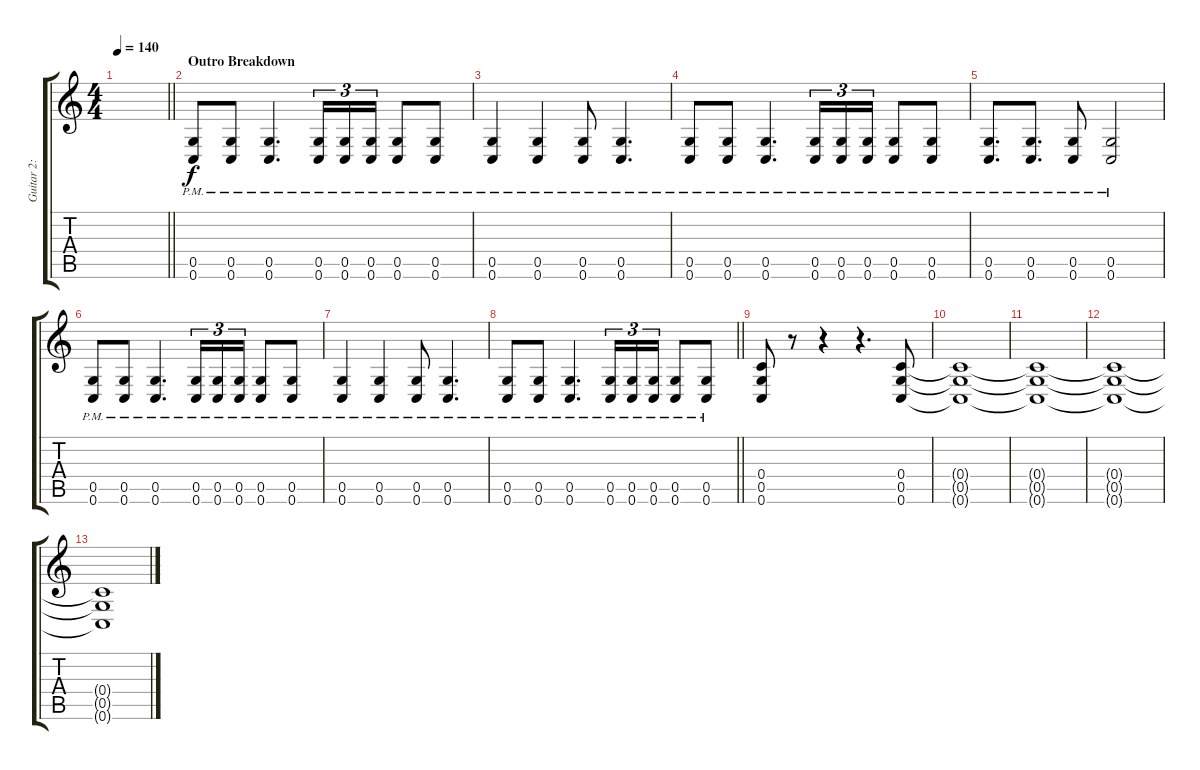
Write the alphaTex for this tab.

\track ("Guitar 2: Johan" "Guitar 2: ") {instrument overdrivenguitar}
\staff {score tabs}
\tuning (D4 A3 F3 C3 G2 C2) {hide}
\ts (4 4)
\tempo 140
\clef g2
\barLineRight lightlight
\ks c
|
\section ("" "Outro Breakdown")
(0.5{pm} 0.6).8 (0.5{pm} 0.6).8 (0.5{pm} 0.6).4{d} (0.5{pm} 0.6).16{tu (3 2)} (0.5{pm} 0.6).16{tu (3 2)} (0.5{pm} 0.6).16{tu (3 2)} (0.5{pm} 0.6).8 (0.5{pm} 0.6).8 |
(0.5{pm} 0.6).4 (0.5{pm} 0.6).4 (0.5{pm} 0.6).8 (0.5{pm} 0.6).4{d} |
(0.5{pm} 0.6).8 (0.5{pm} 0.6).8 (0.5{pm} 0.6).4{d} (0.5{pm} 0.6).16{tu (3 2)} (0.5{pm} 0.6).16{tu (3 2)} (0.5{pm} 0.6).16{tu (3 2)} (0.5{pm} 0.6).8 (0.5{pm} 0.6).8 |
(0.5{pm} 0.6).8{d} (0.5{pm} 0.6).8{d} (0.5{pm} 0.6).8 (0.5{pm} 0.6).2 |
(0.5{pm} 0.6).8 (0.5{pm} 0.6).8 (0.5{pm} 0.6).4{d} (0.5{pm} 0.6).16{tu (3 2)} (0.5{pm} 0.6).16{tu (3 2)} (0.5{pm} 0.6).16{tu (3 2)} (0.5{pm} 0.6).8 (0.5{pm} 0.6).8 |
(0.5{pm} 0.6).4 (0.5{pm} 0.6).4 (0.5{pm} 0.6).8 (0.5{pm} 0.6).4{d} |
\barLineRight lightlight
(0.5{pm} 0.6).8 (0.5{pm} 0.6).8 (0.5{pm} 0.6).4{d} (0.5{pm} 0.6).16{tu (3 2)} (0.5{pm} 0.6).16{tu (3 2)} (0.5{pm} 0.6).16{tu (3 2)} (0.5{pm} 0.6).8 (0.5{pm} 0.6).8 |
(0.4 0.5 0.6).8 r.8 r.4 r.4{d} (0.4 0.5 0.6).8 |
(0.4{t} 0.5{t} 0.6{t}).1 |
(0.4{t} 0.5{t} 0.6{t}).1 |
(0.4{t} 0.5{t} 0.6{t}).1 |
(0.4{t} 0.5{t} 0.6{t}).1
